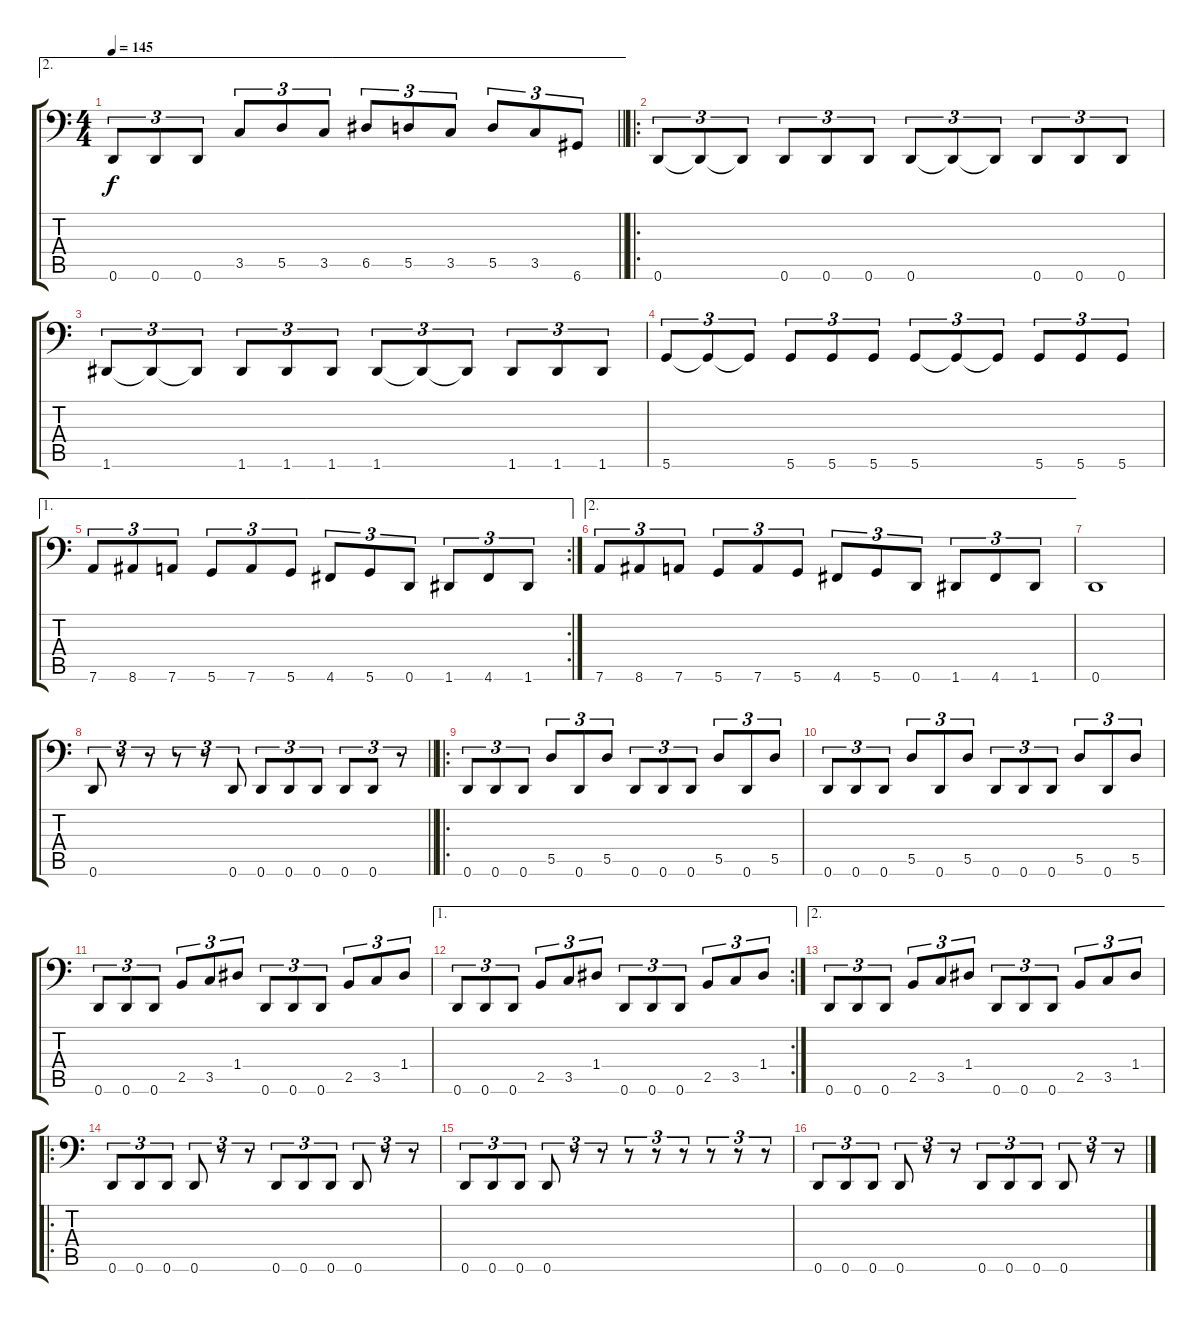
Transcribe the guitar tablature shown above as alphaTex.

\track "" {instrument slapbass2}
\staff {score tabs}
\tuning (E3 B2 G2 D2 A1 D1) {hide}
\ae 2
\ts (4 4)
\tempo 145
\clef f4
\barLineRight lightlight
\ks c
0.6.8{tu (3 2) dy f} 0.6.8{tu (3 2)} 0.6.8{tu (3 2)} 3.5.8{tu (3 2)} 5.5.8{tu (3 2)} 3.5.8{tu (3 2)} 6.5.8{tu (3 2)} 5.5.8{tu (3 2)} 3.5.8{tu (3 2)} 5.5.8{tu (3 2)} 3.5.8{tu (3 2)} 6.6.8{tu (3 2)} |
\ro
0.6.8{tu (3 2)} 0.6{t}.8{tu (3 2)} 0.6{t}.8{tu (3 2)} 0.6.8{tu (3 2)} 0.6.8{tu (3 2)} 0.6.8{tu (3 2)} 0.6.8{tu (3 2)} 0.6{t}.8{tu (3 2)} 0.6{t}.8{tu (3 2)} 0.6.8{tu (3 2)} 0.6.8{tu (3 2)} 0.6.8{tu (3 2)} |
1.6.8{tu (3 2)} 1.6{t}.8{tu (3 2)} 1.6{t}.8{tu (3 2)} 1.6.8{tu (3 2)} 1.6.8{tu (3 2)} 1.6.8{tu (3 2)} 1.6.8{tu (3 2)} 1.6{t}.8{tu (3 2)} 1.6{t}.8{tu (3 2)} 1.6.8{tu (3 2)} 1.6.8{tu (3 2)} 1.6.8{tu (3 2)} |
5.6.8{tu (3 2)} 5.6{t}.8{tu (3 2)} 5.6{t}.8{tu (3 2)} 5.6.8{tu (3 2)} 5.6.8{tu (3 2)} 5.6.8{tu (3 2)} 5.6.8{tu (3 2)} 5.6{t}.8{tu (3 2)} 5.6{t}.8{tu (3 2)} 5.6.8{tu (3 2)} 5.6.8{tu (3 2)} 5.6.8{tu (3 2)} |
\ae 1
\rc 2
7.6.8{tu (3 2)} 8.6.8{tu (3 2)} 7.6.8{tu (3 2)} 5.6.8{tu (3 2)} 7.6.8{tu (3 2)} 5.6.8{tu (3 2)} 4.6.8{tu (3 2)} 5.6.8{tu (3 2)} 0.6.8{tu (3 2)} 1.6.8{tu (3 2)} 4.6.8{tu (3 2)} 1.6.8{tu (3 2)} |
\ae 2
7.6.8{tu (3 2)} 8.6.8{tu (3 2)} 7.6.8{tu (3 2)} 5.6.8{tu (3 2)} 7.6.8{tu (3 2)} 5.6.8{tu (3 2)} 4.6.8{tu (3 2)} 5.6.8{tu (3 2)} 0.6.8{tu (3 2)} 1.6.8{tu (3 2)} 4.6.8{tu (3 2)} 1.6.8{tu (3 2)} |
0.6.1 |
\barLineRight lightlight
0.6.8{tu (3 2)} r.8{tu (3 2)} r.8{tu (3 2)} r.8{tu (3 2)} r.8{tu (3 2)} 0.6.8{tu (3 2)} 0.6.8{tu (3 2)} 0.6.8{tu (3 2)} 0.6.8{tu (3 2)} 0.6.8{tu (3 2)} 0.6.8{tu (3 2)} r.8{tu (3 2)} |
\ro
0.6.8{tu (3 2)} 0.6.8{tu (3 2)} 0.6.8{tu (3 2)} 5.5.8{tu (3 2)} 0.6.8{tu (3 2)} 5.5.8{tu (3 2)} 0.6.8{tu (3 2)} 0.6.8{tu (3 2)} 0.6.8{tu (3 2)} 5.5.8{tu (3 2)} 0.6.8{tu (3 2)} 5.5.8{tu (3 2)} |
0.6.8{tu (3 2)} 0.6.8{tu (3 2)} 0.6.8{tu (3 2)} 5.5.8{tu (3 2)} 0.6.8{tu (3 2)} 5.5.8{tu (3 2)} 0.6.8{tu (3 2)} 0.6.8{tu (3 2)} 0.6.8{tu (3 2)} 5.5.8{tu (3 2)} 0.6.8{tu (3 2)} 5.5.8{tu (3 2)} |
0.6.8{tu (3 2)} 0.6.8{tu (3 2)} 0.6.8{tu (3 2)} 2.5.8{tu (3 2)} 3.5.8{tu (3 2)} 1.4.8{tu (3 2)} 0.6.8{tu (3 2)} 0.6.8{tu (3 2)} 0.6.8{tu (3 2)} 2.5.8{tu (3 2)} 3.5.8{tu (3 2)} 1.4.8{tu (3 2)} |
\ae 1
\rc 2
0.6.8{tu (3 2)} 0.6.8{tu (3 2)} 0.6.8{tu (3 2)} 2.5.8{tu (3 2)} 3.5.8{tu (3 2)} 1.4.8{tu (3 2)} 0.6.8{tu (3 2)} 0.6.8{tu (3 2)} 0.6.8{tu (3 2)} 2.5.8{tu (3 2)} 3.5.8{tu (3 2)} 1.4.8{tu (3 2)} |
\ae 2
0.6.8{tu (3 2)} 0.6.8{tu (3 2)} 0.6.8{tu (3 2)} 2.5.8{tu (3 2)} 3.5.8{tu (3 2)} 1.4.8{tu (3 2)} 0.6.8{tu (3 2)} 0.6.8{tu (3 2)} 0.6.8{tu (3 2)} 2.5.8{tu (3 2)} 3.5.8{tu (3 2)} 1.4.8{tu (3 2)} |
\ro
0.6.8{tu (3 2)} 0.6.8{tu (3 2)} 0.6.8{tu (3 2)} 0.6.8{tu (3 2)} r.8{tu (3 2)} r.8{tu (3 2)} 0.6.8{tu (3 2)} 0.6.8{tu (3 2)} 0.6.8{tu (3 2)} 0.6.8{tu (3 2)} r.8{tu (3 2)} r.8{tu (3 2)} |
0.6.8{tu (3 2)} 0.6.8{tu (3 2)} 0.6.8{tu (3 2)} 0.6.8{tu (3 2)} r.8{tu (3 2)} r.8{tu (3 2)} r.8{tu (3 2)} r.8{tu (3 2)} r.8{tu (3 2)} r.8{tu (3 2)} r.8{tu (3 2)} r.8{tu (3 2)} |
0.6.8{tu (3 2)} 0.6.8{tu (3 2)} 0.6.8{tu (3 2)} 0.6.8{tu (3 2)} r.8{tu (3 2)} r.8{tu (3 2)} 0.6.8{tu (3 2)} 0.6.8{tu (3 2)} 0.6.8{tu (3 2)} 0.6.8{tu (3 2)} r.8{tu (3 2)} r.8{tu (3 2)}
